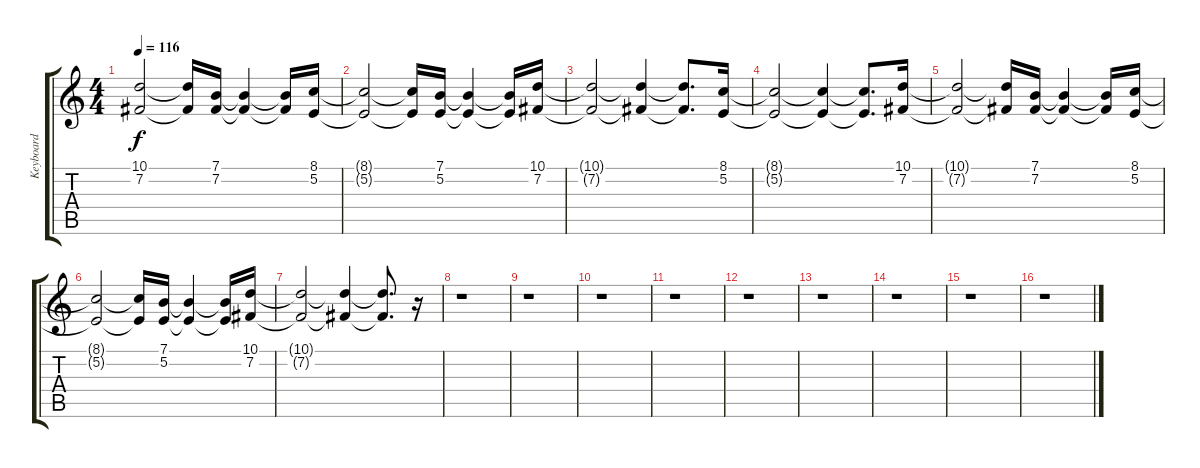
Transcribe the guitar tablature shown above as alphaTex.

\track ("Keyboard" "Keyboard") {instrument acousticgrandpiano}
\staff {score tabs}
\tuning (E4 B3 G3 D3 A2 D2) {hide}
\ts (4 4)
\tempo 116
\clef g2
\ks c
(10.1{t} 7.2{t}).2{dy f} (10.1{t} 7.2{t}).16 (7.1 7.2).16 (7.1{t} 7.2{t}).4 (7.1{t} 7.2{t}).16 (8.1 5.2).16 |
(8.1{t} 5.2{t}).2 (8.1{t} 5.2{t}).16 (7.1 5.2).16 (7.1{t} 5.2{t}).4 (7.1{t} 5.2{t}).16 (10.1 7.2).16 |
(10.1{t} 7.2{t}).2 (10.1{t} 7.2{t}).4 (10.1{t} 7.2{t}).8{d} (8.1 5.2).16 |
(8.1{t} 5.2{t}).2 (8.1{t} 5.2{t}).4 (8.1{t} 5.2{t}).8{d} (10.1 7.2).16 |
(10.1{t} 7.2{t}).2 (10.1{t} 7.2{t}).16 (7.1 7.2).16 (7.1{t} 7.2{t}).4 (7.1{t} 7.2{t}).16 (8.1 5.2).16 |
(8.1{t} 5.2{t}).2 (8.1{t} 5.2{t}).16 (7.1 5.2).16 (7.1{t} 5.2{t}).4 (7.1{t} 5.2{t}).16 (10.1 7.2).16 |
(10.1{t} 7.2{t}).2 (10.1{t} 7.2{t}).4 (10.1{t} 7.2{t}).8{d} r.16 |
r.1 |
r.1 |
r.1 |
r.1 |
r.1 |
r.1 |
r.1 |
r.1 |
r.1
